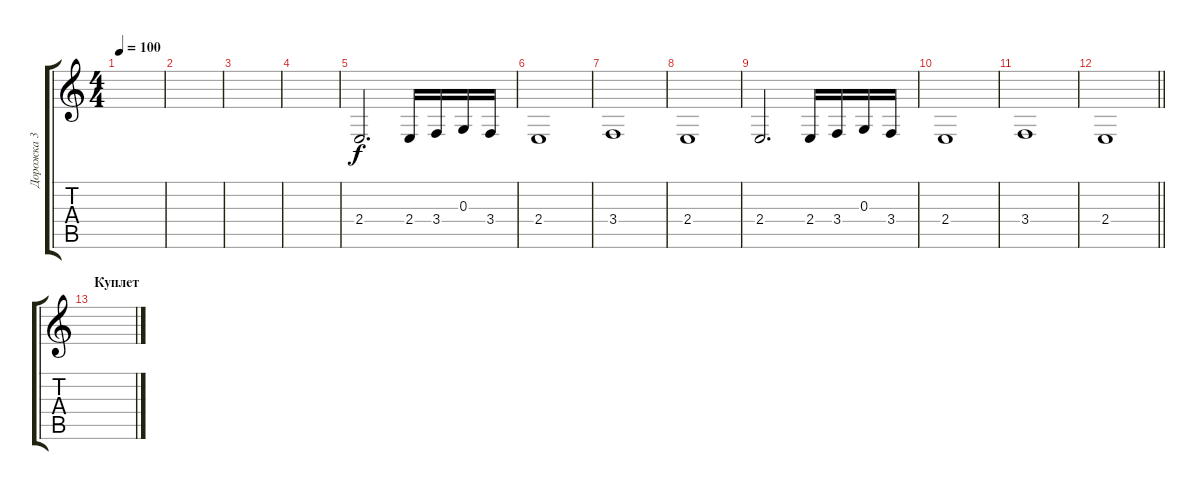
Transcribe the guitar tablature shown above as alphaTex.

\track ("Дорожка 3" "Дорожка 3") {instrument stringensemble1}
\staff {score tabs}
\tuning (E4 B3 G3 D3 A2 E2) {hide}
\ts (4 4)
\tempo 100
\clef g2
\ks c
|
|
|
|
2.4.2{d} 2.4.16 3.4.16 0.3.16 3.4.16 |
2.4.1 |
3.4.1 |
2.4.1 |
2.4.2{d} 2.4.16 3.4.16 0.3.16 3.4.16 |
2.4.1 |
3.4.1 |
\barLineRight lightlight
2.4.1 |
\section ("" "Куплет")
